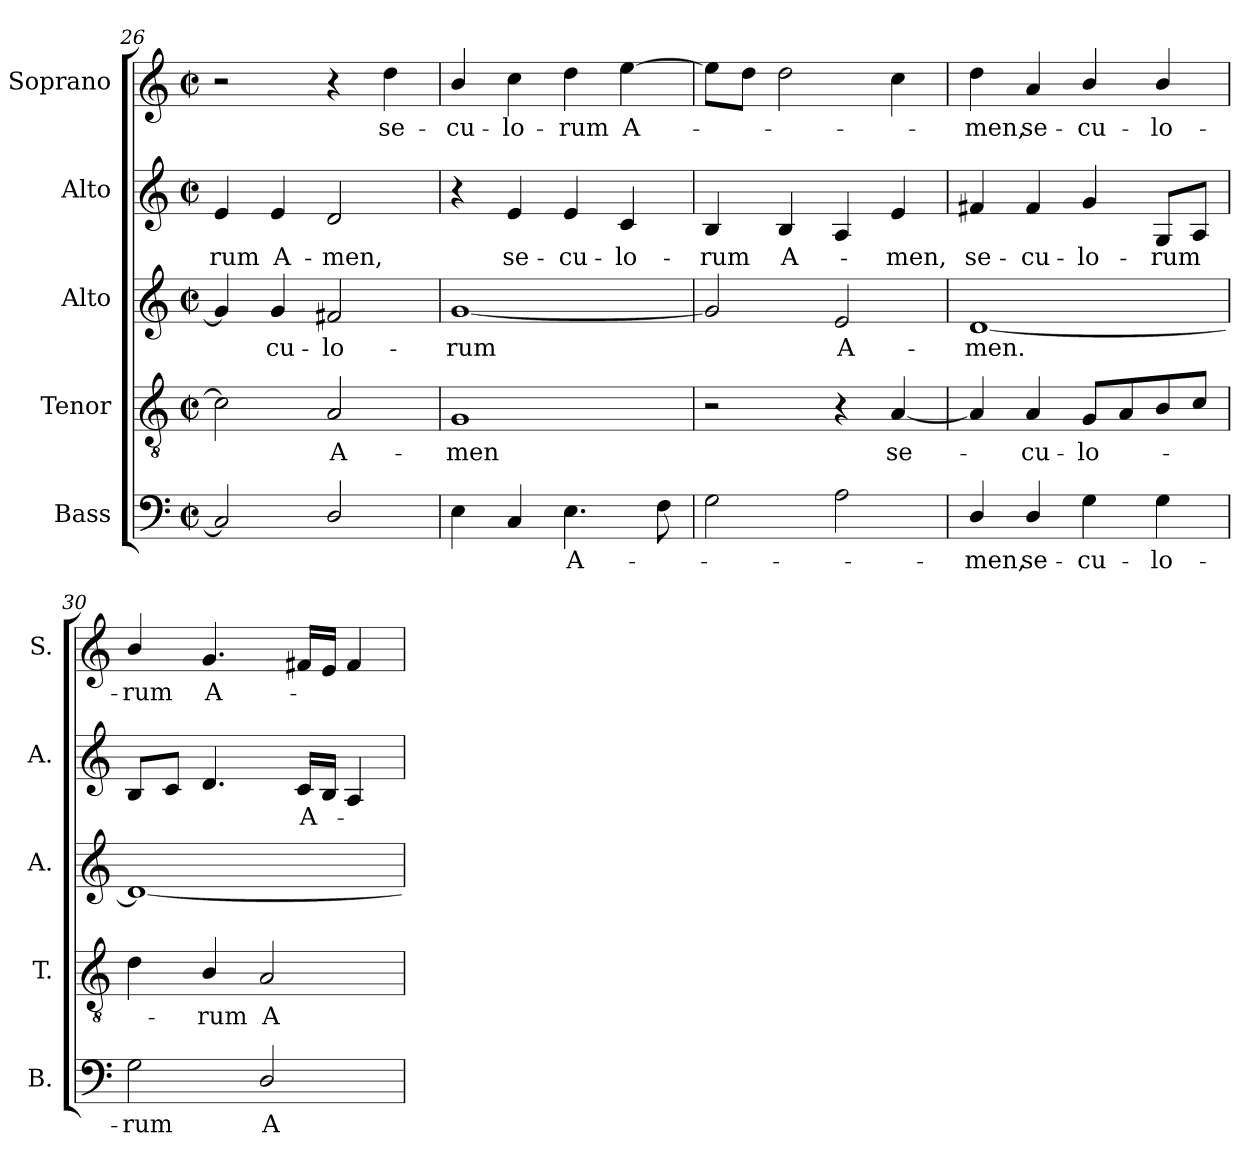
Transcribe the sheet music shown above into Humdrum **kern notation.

**kern	**text	**kern	**text	**kern	**text	**kern	**text	**kern	**text
*part5	*part5	*part4	*part4	*part3	*part3	*part2	*part2	*part1	*part1
*staff5	*staff5	*staff4	*staff4	*staff3	*staff3	*staff2	*staff2	*staff1	*staff1
*I"Bass	*	*I"Tenor	*	*I"Alto	*	*I"Alto	*	*I"Soprano	*
*I'B.	*	*I'T.	*	*I'A.	*	*I'A.	*	*I'S.	*
*clefF4	*	*clefGv2	*	*clefG2	*	*clefG2	*	*clefG2	*
*	*	*ITrd7c12	*	*	*	*	*	*	*
*k[]	*	*k[]	*	*k[]	*	*k[]	*	*k[]	*
*C:	*	*C:	*	*C:	*	*C:	*	*C:	*
*M2/2	*	*M2/2	*	*M2/2	*	*M2/2	*	*M2/2	*
*met(c|)	*	*met(c|)	*	*met(c|)	*	*met(c|)	*	*met(c|)	*
=26	=26	=26	=26	=26	=26	=26	=26	=26	=26
!	!	!	!	!	!	!	!LO:LY:b:color=#000000	!	!
2Ci/]	.	2Ci\]	.	4gi/]	.	4ei/	-rum	2r	.
!	!	!	!	!	!LO:LY:b:color=#000000	!	!	!	!
!	!	!	!	!	!	!	!LO:LY:b:color=#000000	!	!
.	.	.	.	4gi/	-cu-	4ei/	A-	.	.
!	!	!	!LO:LY:b:color=#000000	!	!	!	!	!	!
!	!	!	!	!	!LO:LY:b:color=#000000	!	!	!	!
!	!	!	!	!	!	!	!LO:LY:b:color=#000000	!	!
2Di/	.	2AAi/	A-	2f#Xi/	-lo-	2di/	-men,	4r	.
!	!	!	!	!	!	!	!	!	!LO:LY:b:color=#000000
.	.	.	.	.	.	.	.	4ddi\	se-
=27	=27	=27	=27	=27	=27	=27	=27	=27	=27
!	!	!	!LO:LY:b:color=#000000	!	!	!	!	!	!
!	!	!	!	!	!LO:LY:b:color=#000000	!	!	!	!
!	!	!	!	!	!	!	!	!	!LO:LY:b:color=#000000
4Ei\	.	1GGi	-men	[1gi	-rum	4r	.	4bi/	-cu-
!	!	!	!	!	!	!	!LO:LY:b:color=#000000	!	!
!	!	!	!	!	!	!	!	!	!LO:LY:b:color=#000000
4Ci/	.	.	.	.	.	4ei/	se-	4cci\	-lo-
!	!LO:LY:b:color=#000000	!	!	!	!	!	!	!	!
!	!	!	!	!	!	!	!LO:LY:b:color=#000000	!	!
!	!	!	!	!	!	!	!	!	!LO:LY:b:color=#000000
4.Ei\	A-	.	.	.	.	4ei/	-cu-	4ddi\	-rum
!	!	!	!	!	!	!	!LO:LY:b:color=#000000	!	!
!	!	!	!	!	!	!	!	!	!LO:LY:b:color=#000000
.	.	.	.	.	.	4ci/	-lo-	[4eei\	A-
8Fi\	.	.	.	.	.	.	.	.	.
!!LO:LB:g=z
=28	=28	=28	=28	=28	=28	=28	=28	=28	=28
!	!	!	!	!	!	!	!LO:LY:b:color=#000000	!	!
2Gi\	.	2r	.	2gi/]	.	4Bi/	-rum	8eei\L]	.
.	.	.	.	.	.	.	.	8ddi\J	.
!	!	!	!	!	!	!	!LO:LY:b:color=#000000	!	!
.	.	.	.	.	.	4Bi/	A-	2ddi\	.
!	!	!	!	!	!LO:LY:b:color=#000000	!	!	!	!
2Ai\	.	4r	.	2ei/	A-	4Ai/	.	.	.
!	!	!	!LO:LY:b:color=#000000	!	!	!	!	!	!
!	!	!	!	!	!	!	!LO:LY:b:color=#000000	!	!
.	.	[4AAi/	se-	.	.	4ei/	-men,	4cci\	.
=29	=29	=29	=29	=29	=29	=29	=29	=29	=29
!	!LO:LY:b:color=#000000	!	!	!	!	!	!	!	!
!	!	!	!	!	!LO:LY:b:color=#000000	!	!	!	!
!	!	!	!	!	!	!	!LO:LY:b:color=#000000	!	!
!	!	!	!	!	!	!	!	!	!LO:LY:b:color=#000000
4Di/	-men,	4AAi/]	.	[1di	-men.	4f#Xi/	se-	4ddi\	-men,
!	!LO:LY:b:color=#000000	!	!	!	!	!	!	!	!
!	!	!	!LO:LY:b:color=#000000	!	!	!	!	!	!
!	!	!	!	!	!	!	!LO:LY:b:color=#000000	!	!
!	!	!	!	!	!	!	!	!	!LO:LY:b:color=#000000
4Di/	se-	4AAi/	-cu-	.	.	4f#i/	-cu-	4ai/	se-
!	!LO:LY:b:color=#000000	!	!	!	!	!	!	!	!
!	!	!	!LO:LY:b:color=#000000	!	!	!	!	!	!
!	!	!	!	!	!	!	!LO:LY:b:color=#000000	!	!
!	!	!	!	!	!	!	!	!	!LO:LY:b:color=#000000
4Gi\	-cu-	8GGi/L	-lo-	.	.	4gi/	-lo-	4bi/	-cu-
.	.	8AAi/	.	.	.	.	.	.	.
!	!LO:LY:b:color=#000000	!	!	!	!	!	!	!	!
!	!	!	!	!	!	!	!LO:LY:b:color=#000000	!	!
!	!	!	!	!	!	!	!	!	!LO:LY:b:color=#000000
4Gi\	-lo-	8BBi/	.	.	.	8Gi/L	-rum	4bi/	-lo-
.	.	8Ci/J	.	.	.	8Ai/J	.	.	.
=30	=30	=30	=30	=30	=30	=30	=30	=30	=30
!	!LO:LY:b:color=#000000	!	!	!	!	!	!	!	!
!	!	!	!	!	!	!	!	!	!LO:LY:b:color=#000000
2Gi\	-rum	4Di\	.	1di_	.	8Bi/L	.	4bi/	-rum
.	.	.	.	.	.	8ci/J	.	.	.
!	!	!	!LO:LY:b:color=#000000	!	!	!	!	!	!
!	!	!	!	!	!	!	!	!	!LO:LY:b:color=#000000
.	.	4BBi/	-rum	.	.	4.di/	.	4.gi/	A-
!	!LO:LY:b:color=#000000	!	!	!	!	!	!	!	!
!	!	!	!LO:LY:b:color=#000000	!	!	!	!	!	!
2Di/	A-	2AAi/	A-	.	.	.	.	.	.
!	!	!	!	!	!	!	!LO:LY:b:color=#000000	!	!
.	.	.	.	.	.	16ci/LL	A-	16f#i/LL	.
.	.	.	.	.	.	16Bi/JJ	.	16ei/JJ	.
.	.	.	.	.	.	4Ai/	.	4f#i/	.
=	=	=	=	=	=	=	=	=	=
*-	*-	*-	*-	*-	*-	*-	*-	*-	*-
